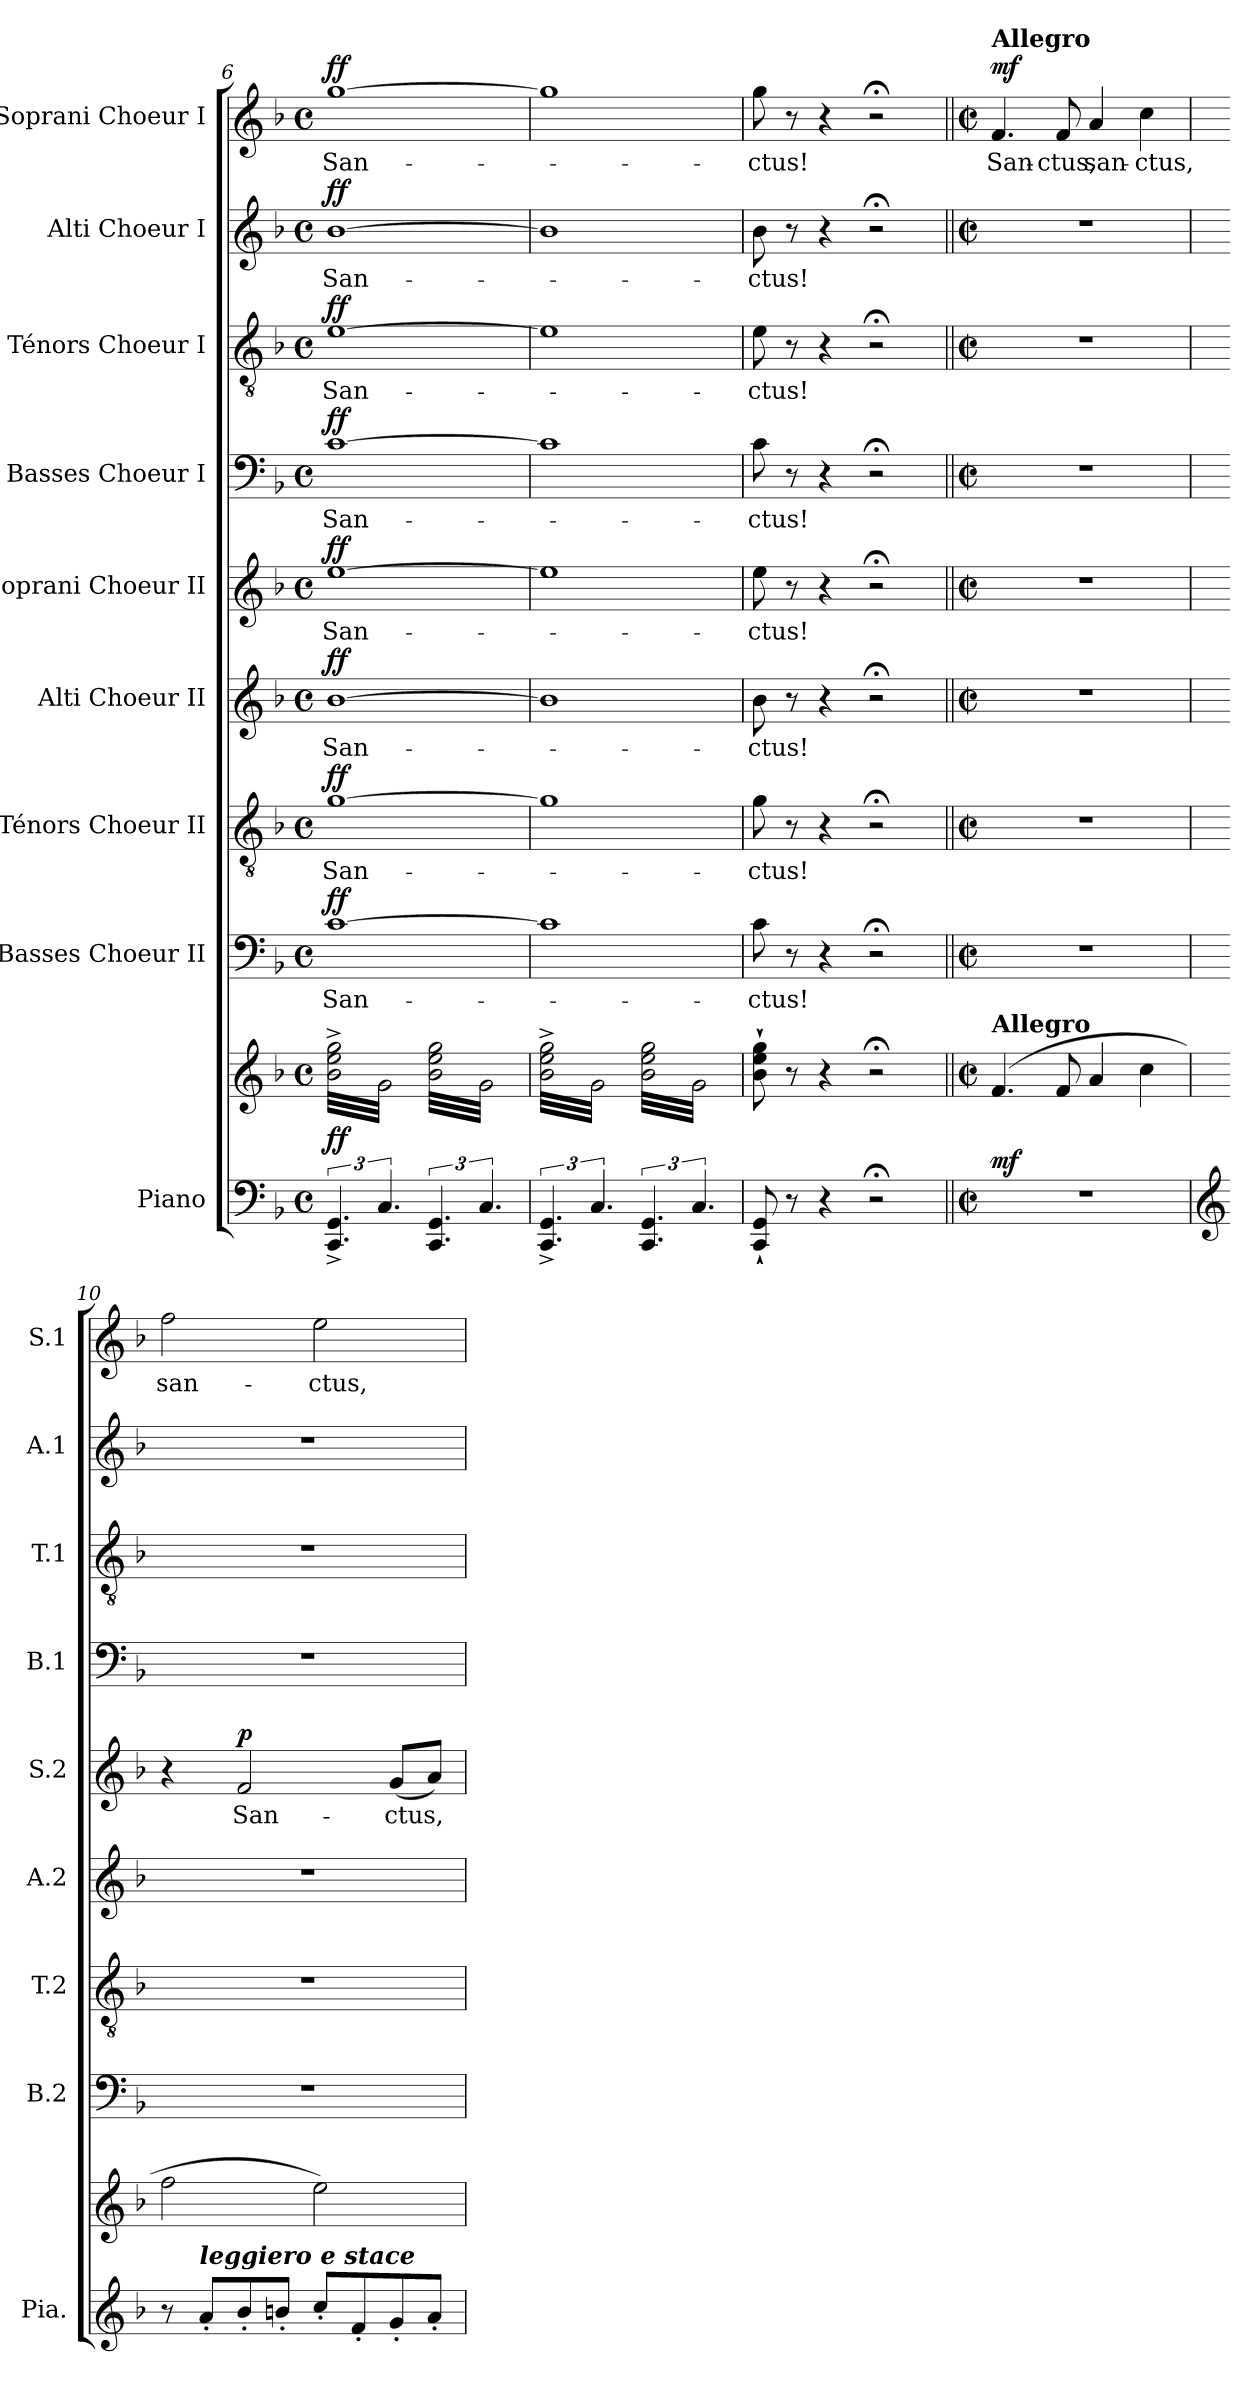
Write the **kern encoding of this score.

**kern	**kern	**dynam	**kern	**text	**dynam	**kern	**text	**dynam	**kern	**text	**dynam	**kern	**text	**dynam	**kern	**text	**dynam	**kern	**text	**dynam	**kern	**text	**dynam	**kern	**text	**dynam
*part9	*part9	*part9	*part8	*part8	*part8	*part7	*part7	*part7	*part6	*part6	*part6	*part5	*part5	*part5	*part4	*part4	*part4	*part3	*part3	*part3	*part2	*part2	*part2	*part1	*part1	*part1
*staff10	*staff9	*staff9/10	*staff8	*staff8	*staff8	*staff7	*staff7	*staff7	*staff6	*staff6	*staff6	*staff5	*staff5	*staff5	*staff4	*staff4	*staff4	*staff3	*staff3	*staff3	*staff2	*staff2	*staff2	*staff1	*staff1	*staff1
*I"Piano	*	*	*I"Basses Choeur II	*	*	*I"Ténors Choeur II	*	*	*I"Alti Choeur II	*	*	*I"Soprani Choeur II	*	*	*I"Basses Choeur I	*	*	*I"Ténors Choeur I	*	*	*I"Alti Choeur I	*	*	*I"Soprani Choeur I	*	*
*I'Pia.	*	*	*I'B.2	*	*	*I'T.2	*	*	*I'A.2	*	*	*I'S.2	*	*	*I'B.1	*	*	*I'T.1	*	*	*I'A.1	*	*	*I'S.1	*	*
!!LO:PB:g=z
*clefF4	*clefG2	*	*clefF4	*	*	*clefGv2	*	*	*clefG2	*	*	*clefG2	*	*	*clefF4	*	*	*clefGv2	*	*	*clefG2	*	*	*clefG2	*	*
*k[b-]	*k[b-]	*	*k[b-]	*	*	*k[b-]	*	*	*k[b-]	*	*	*k[b-]	*	*	*k[b-]	*	*	*k[b-]	*	*	*k[b-]	*	*	*k[b-]	*	*
*M4/4	*M4/4	*	*M4/4	*	*	*M4/4	*	*	*M4/4	*	*	*M4/4	*	*	*M4/4	*	*	*M4/4	*	*	*M4/4	*	*	*M4/4	*	*
*met(c)	*met(c)	*	*met(c)	*	*	*met(c)	*	*	*met(c)	*	*	*met(c)	*	*	*met(c)	*	*	*met(c)	*	*	*met(c)	*	*	*met(c)	*	*
=6	=6	=6	=6	=6	=6	=6	=6	=6	=6	=6	=6	=6	=6	=6	=6	=6	=6	=6	=6	=6	=6	=6	=6	=6	=6	=6
!	!	!LO:DY:a=2	!	!	!LO:DY:a	!	!	!LO:DY:a	!	!	!LO:DY:a	!	!	!LO:DY:a	!	!	!LO:DY:a	!	!	!LO:DY:a	!	!	!LO:DY:a	!	!	!LO:DY:a
*	*tremolo	*	*	*	*	*	*	*	*	*	*	*	*	*	*	*	*	*	*	*	*	*	*	*	*	*
6.CC/^ 6.GG/^	32b-\^ 32ee\^ 32gg\^LLL	ff	[1c	San-	ff	[1g	San-	ff	[1b-	San-	ff	[1ee	San-	ff	[1c	San-	ff	[1e	San-	ff	[1b-	San-	ff	[1gg	San-	ff
.	32g\	.	.	.	.	.	.	.	.	.	.	.	.	.	.	.	.	.	.	.	.	.	.	.	.	.
.	32b-\^ 32ee\^ 32gg\^	.	.	.	.	.	.	.	.	.	.	.	.	.	.	.	.	.	.	.	.	.	.	.	.	.
.	32g\	.	.	.	.	.	.	.	.	.	.	.	.	.	.	.	.	.	.	.	.	.	.	.	.	.
.	32b-\^ 32ee\^ 32gg\^	.	.	.	.	.	.	.	.	.	.	.	.	.	.	.	.	.	.	.	.	.	.	.	.	.
.	32g\	.	.	.	.	.	.	.	.	.	.	.	.	.	.	.	.	.	.	.	.	.	.	.	.	.
.	32b-\^ 32ee\^ 32gg\^	.	.	.	.	.	.	.	.	.	.	.	.	.	.	.	.	.	.	.	.	.	.	.	.	.
.	32g\	.	.	.	.	.	.	.	.	.	.	.	.	.	.	.	.	.	.	.	.	.	.	.	.	.
6.C/	32b-\^ 32ee\^ 32gg\^	.	.	.	.	.	.	.	.	.	.	.	.	.	.	.	.	.	.	.	.	.	.	.	.	.
.	32g\	.	.	.	.	.	.	.	.	.	.	.	.	.	.	.	.	.	.	.	.	.	.	.	.	.
.	32b-\^ 32ee\^ 32gg\^	.	.	.	.	.	.	.	.	.	.	.	.	.	.	.	.	.	.	.	.	.	.	.	.	.
.	32g\	.	.	.	.	.	.	.	.	.	.	.	.	.	.	.	.	.	.	.	.	.	.	.	.	.
.	32b-\^ 32ee\^ 32gg\^	.	.	.	.	.	.	.	.	.	.	.	.	.	.	.	.	.	.	.	.	.	.	.	.	.
.	32g\	.	.	.	.	.	.	.	.	.	.	.	.	.	.	.	.	.	.	.	.	.	.	.	.	.
.	32b-\^ 32ee\^ 32gg\^	.	.	.	.	.	.	.	.	.	.	.	.	.	.	.	.	.	.	.	.	.	.	.	.	.
.	32g\JJJ	.	.	.	.	.	.	.	.	.	.	.	.	.	.	.	.	.	.	.	.	.	.	.	.	.
6.CC/ 6.GG/	32b-\ 32ee\ 32gg\LLL	.	.	.	.	.	.	.	.	.	.	.	.	.	.	.	.	.	.	.	.	.	.	.	.	.
.	32g\	.	.	.	.	.	.	.	.	.	.	.	.	.	.	.	.	.	.	.	.	.	.	.	.	.
.	32b-\ 32ee\ 32gg\	.	.	.	.	.	.	.	.	.	.	.	.	.	.	.	.	.	.	.	.	.	.	.	.	.
.	32g\	.	.	.	.	.	.	.	.	.	.	.	.	.	.	.	.	.	.	.	.	.	.	.	.	.
.	32b-\ 32ee\ 32gg\	.	.	.	.	.	.	.	.	.	.	.	.	.	.	.	.	.	.	.	.	.	.	.	.	.
.	32g\	.	.	.	.	.	.	.	.	.	.	.	.	.	.	.	.	.	.	.	.	.	.	.	.	.
.	32b-\ 32ee\ 32gg\	.	.	.	.	.	.	.	.	.	.	.	.	.	.	.	.	.	.	.	.	.	.	.	.	.
.	32g\	.	.	.	.	.	.	.	.	.	.	.	.	.	.	.	.	.	.	.	.	.	.	.	.	.
6.C/	32b-\ 32ee\ 32gg\	.	.	.	.	.	.	.	.	.	.	.	.	.	.	.	.	.	.	.	.	.	.	.	.	.
.	32g\	.	.	.	.	.	.	.	.	.	.	.	.	.	.	.	.	.	.	.	.	.	.	.	.	.
.	32b-\ 32ee\ 32gg\	.	.	.	.	.	.	.	.	.	.	.	.	.	.	.	.	.	.	.	.	.	.	.	.	.
.	32g\	.	.	.	.	.	.	.	.	.	.	.	.	.	.	.	.	.	.	.	.	.	.	.	.	.
.	32b-\ 32ee\ 32gg\	.	.	.	.	.	.	.	.	.	.	.	.	.	.	.	.	.	.	.	.	.	.	.	.	.
.	32g\	.	.	.	.	.	.	.	.	.	.	.	.	.	.	.	.	.	.	.	.	.	.	.	.	.
.	32b-\ 32ee\ 32gg\	.	.	.	.	.	.	.	.	.	.	.	.	.	.	.	.	.	.	.	.	.	.	.	.	.
.	32g\JJJ	.	.	.	.	.	.	.	.	.	.	.	.	.	.	.	.	.	.	.	.	.	.	.	.	.
=7	=7	=7	=7	=7	=7	=7	=7	=7	=7	=7	=7	=7	=7	=7	=7	=7	=7	=7	=7	=7	=7	=7	=7	=7	=7	=7
6.CC/^ 6.GG/^	32b-\^ 32ee\^ 32gg\^LLL	.	1c]	.	.	1g]	.	.	1b-]	.	.	1ee]	.	.	1c]	.	.	1e]	.	.	1b-]	.	.	1gg]	.	.
.	32g\	.	.	.	.	.	.	.	.	.	.	.	.	.	.	.	.	.	.	.	.	.	.	.	.	.
.	32b-\^ 32ee\^ 32gg\^	.	.	.	.	.	.	.	.	.	.	.	.	.	.	.	.	.	.	.	.	.	.	.	.	.
.	32g\	.	.	.	.	.	.	.	.	.	.	.	.	.	.	.	.	.	.	.	.	.	.	.	.	.
.	32b-\^ 32ee\^ 32gg\^	.	.	.	.	.	.	.	.	.	.	.	.	.	.	.	.	.	.	.	.	.	.	.	.	.
.	32g\	.	.	.	.	.	.	.	.	.	.	.	.	.	.	.	.	.	.	.	.	.	.	.	.	.
.	32b-\^ 32ee\^ 32gg\^	.	.	.	.	.	.	.	.	.	.	.	.	.	.	.	.	.	.	.	.	.	.	.	.	.
.	32g\	.	.	.	.	.	.	.	.	.	.	.	.	.	.	.	.	.	.	.	.	.	.	.	.	.
6.C/	32b-\^ 32ee\^ 32gg\^	.	.	.	.	.	.	.	.	.	.	.	.	.	.	.	.	.	.	.	.	.	.	.	.	.
.	32g\	.	.	.	.	.	.	.	.	.	.	.	.	.	.	.	.	.	.	.	.	.	.	.	.	.
.	32b-\^ 32ee\^ 32gg\^	.	.	.	.	.	.	.	.	.	.	.	.	.	.	.	.	.	.	.	.	.	.	.	.	.
.	32g\	.	.	.	.	.	.	.	.	.	.	.	.	.	.	.	.	.	.	.	.	.	.	.	.	.
.	32b-\^ 32ee\^ 32gg\^	.	.	.	.	.	.	.	.	.	.	.	.	.	.	.	.	.	.	.	.	.	.	.	.	.
.	32g\	.	.	.	.	.	.	.	.	.	.	.	.	.	.	.	.	.	.	.	.	.	.	.	.	.
.	32b-\^ 32ee\^ 32gg\^	.	.	.	.	.	.	.	.	.	.	.	.	.	.	.	.	.	.	.	.	.	.	.	.	.
.	32g\JJJ	.	.	.	.	.	.	.	.	.	.	.	.	.	.	.	.	.	.	.	.	.	.	.	.	.
6.CC/ 6.GG/	32b-\ 32ee\ 32gg\LLL	.	.	.	.	.	.	.	.	.	.	.	.	.	.	.	.	.	.	.	.	.	.	.	.	.
.	32g\	.	.	.	.	.	.	.	.	.	.	.	.	.	.	.	.	.	.	.	.	.	.	.	.	.
.	32b-\ 32ee\ 32gg\	.	.	.	.	.	.	.	.	.	.	.	.	.	.	.	.	.	.	.	.	.	.	.	.	.
.	32g\	.	.	.	.	.	.	.	.	.	.	.	.	.	.	.	.	.	.	.	.	.	.	.	.	.
.	32b-\ 32ee\ 32gg\	.	.	.	.	.	.	.	.	.	.	.	.	.	.	.	.	.	.	.	.	.	.	.	.	.
.	32g\	.	.	.	.	.	.	.	.	.	.	.	.	.	.	.	.	.	.	.	.	.	.	.	.	.
.	32b-\ 32ee\ 32gg\	.	.	.	.	.	.	.	.	.	.	.	.	.	.	.	.	.	.	.	.	.	.	.	.	.
.	32g\	.	.	.	.	.	.	.	.	.	.	.	.	.	.	.	.	.	.	.	.	.	.	.	.	.
6.C/	32b-\ 32ee\ 32gg\	.	.	.	.	.	.	.	.	.	.	.	.	.	.	.	.	.	.	.	.	.	.	.	.	.
.	32g\	.	.	.	.	.	.	.	.	.	.	.	.	.	.	.	.	.	.	.	.	.	.	.	.	.
.	32b-\ 32ee\ 32gg\	.	.	.	.	.	.	.	.	.	.	.	.	.	.	.	.	.	.	.	.	.	.	.	.	.
.	32g\	.	.	.	.	.	.	.	.	.	.	.	.	.	.	.	.	.	.	.	.	.	.	.	.	.
.	32b-\ 32ee\ 32gg\	.	.	.	.	.	.	.	.	.	.	.	.	.	.	.	.	.	.	.	.	.	.	.	.	.
.	32g\	.	.	.	.	.	.	.	.	.	.	.	.	.	.	.	.	.	.	.	.	.	.	.	.	.
.	32b-\ 32ee\ 32gg\	.	.	.	.	.	.	.	.	.	.	.	.	.	.	.	.	.	.	.	.	.	.	.	.	.
.	32g\JJJ	.	.	.	.	.	.	.	.	.	.	.	.	.	.	.	.	.	.	.	.	.	.	.	.	.
*	*Xtremolo	*	*	*	*	*	*	*	*	*	*	*	*	*	*	*	*	*	*	*	*	*	*	*	*	*
=8	=8	=8	=8	=8	=8	=8	=8	=8	=8	=8	=8	=8	=8	=8	=8	=8	=8	=8	=8	=8	=8	=8	=8	=8	=8	=8
8CC/` 8GG/`	8b-\` 8ee\` 8gg\`	.	8c\	-ctus!	.	8g\	-ctus!	.	8b-\	-ctus!	.	8ee\	-ctus!	.	8c\	-ctus!	.	8e\	-ctus!	.	8b-\	-ctus!	.	8gg\	-ctus!	.
.	.	.	.	.	.	.	.	.	.	.	.	.	.	.	.	.	.	.	.	.	.	.	.	.	.	.
.	.	.	.	.	.	.	.	.	.	.	.	.	.	.	.	.	.	.	.	.	.	.	.	.	.	.
.	.	.	.	.	.	.	.	.	.	.	.	.	.	.	.	.	.	.	.	.	.	.	.	.	.	.
8r	8r	.	8r	.	.	8r	.	.	8r	.	.	8r	.	.	8r	.	.	8r	.	.	8r	.	.	8r	.	.
.	.	.	.	.	.	.	.	.	.	.	.	.	.	.	.	.	.	.	.	.	.	.	.	.	.	.
.	.	.	.	.	.	.	.	.	.	.	.	.	.	.	.	.	.	.	.	.	.	.	.	.	.	.
.	.	.	.	.	.	.	.	.	.	.	.	.	.	.	.	.	.	.	.	.	.	.	.	.	.	.
4r	4r	.	4r	.	.	4r	.	.	4r	.	.	4r	.	.	4r	.	.	4r	.	.	4r	.	.	4r	.	.
2r;<	2r;<	.	2r;<	.	.	2r;<	.	.	2r;<	.	.	2r;<	.	.	2r;<	.	.	2r;<	.	.	2r;<	.	.	2r;<	.	.
=9||	=9||	=9||	=9||	=9||	=9||	=9||	=9||	=9||	=9||	=9||	=9||	=9||	=9||	=9||	=9||	=9||	=9||	=9||	=9||	=9||	=9||	=9||	=9||	=9||	=9||	=9||
*M2/2	*M2/2	*	*M2/2	*	*	*M2/2	*	*	*M2/2	*	*	*M2/2	*	*	*M2/2	*	*	*M2/2	*	*	*M2/2	*	*	*M2/2	*	*
*met(c|)	*met(c|)	*	*met(c|)	*	*	*met(c|)	*	*	*met(c|)	*	*	*met(c|)	*	*	*met(c|)	*	*	*met(c|)	*	*	*met(c|)	*	*	*met(c|)	*	*
*	*MM224	*	*	*	*	*	*	*	*	*	*	*	*	*	*	*	*	*	*	*	*	*	*	*MM224	*	*
!	!	!	!	!	!	!	!	!	!	!	!	!	!	!	!	!	!	!	!	!	!	!	!	!LO:TX:a:B:t=Allegro	!	!
!	!LO:TX:a:B:t=Allegro	!	!	!	!	!	!	!	!	!	!	!	!	!	!	!	!	!	!	!	!	!	!	!	!	!
!	!	!LO:DY:a=2	!	!	!	!	!	!	!	!	!	!	!	!	!	!	!	!	!	!	!	!	!	!	!	!LO:DY:a
1r	(4.f/	mf	1r	.	.	1r	.	.	1r	.	.	1r	.	.	1r	.	.	1r	.	.	1r	.	.	4.f/	San-	mf
.	8f/	.	.	.	.	.	.	.	.	.	.	.	.	.	.	.	.	.	.	.	.	.	.	8f/	-ctus,	.
.	4a/	.	.	.	.	.	.	.	.	.	.	.	.	.	.	.	.	.	.	.	.	.	.	4a/	san-	.
.	4cc\	.	.	.	.	.	.	.	.	.	.	.	.	.	.	.	.	.	.	.	.	.	.	4cc\	-ctus,	.
=10	=10	=10	=10	=10	=10	=10	=10	=10	=10	=10	=10	=10	=10	=10	=10	=10	=10	=10	=10	=10	=10	=10	=10	=10	=10	=10
*clefG2	*	*	*	*	*	*	*	*	*	*	*	*	*	*	*	*	*	*	*	*	*	*	*	*	*	*
8r	2ff\	.	1r	.	.	1r	.	.	1r	.	.	4r	.	.	1r	.	.	1r	.	.	1r	.	.	2ff\	san-	.
!LO:TX:a:Bi:t=leggiero e stace	!	!	!	!	!	!	!	!	!	!	!	!	!	!	!	!	!	!	!	!	!	!	!	!	!	!
8a'/L	.	.	.	.	.	.	.	.	.	.	.	.	.	.	.	.	.	.	.	.	.	.	.	.	.	.
!	!	!	!	!	!	!	!	!	!	!	!	!	!	!LO:DY:a	!	!	!	!	!	!	!	!	!	!	!	!
8b-'/	.	.	.	.	.	.	.	.	.	.	.	2f/	San-	p	.	.	.	.	.	.	.	.	.	.	.	.
8bn'/J	.	.	.	.	.	.	.	.	.	.	.	.	.	.	.	.	.	.	.	.	.	.	.	.	.	.
8cc'/L	2ee\)	.	.	.	.	.	.	.	.	.	.	.	.	.	.	.	.	.	.	.	.	.	.	2ee\	-ctus,	.
8f'/	.	.	.	.	.	.	.	.	.	.	.	.	.	.	.	.	.	.	.	.	.	.	.	.	.	.
8g'/	.	.	.	.	.	.	.	.	.	.	.	(8g/L	-ctus,	.	.	.	.	.	.	.	.	.	.	.	.	.
8a'/J	.	.	.	.	.	.	.	.	.	.	.	8a/J)	.	.	.	.	.	.	.	.	.	.	.	.	.	.
=	=	=	=	=	=	=	=	=	=	=	=	=	=	=	=	=	=	=	=	=	=	=	=	=	=	=
*-	*-	*-	*-	*-	*-	*-	*-	*-	*-	*-	*-	*-	*-	*-	*-	*-	*-	*-	*-	*-	*-	*-	*-	*-	*-	*-
